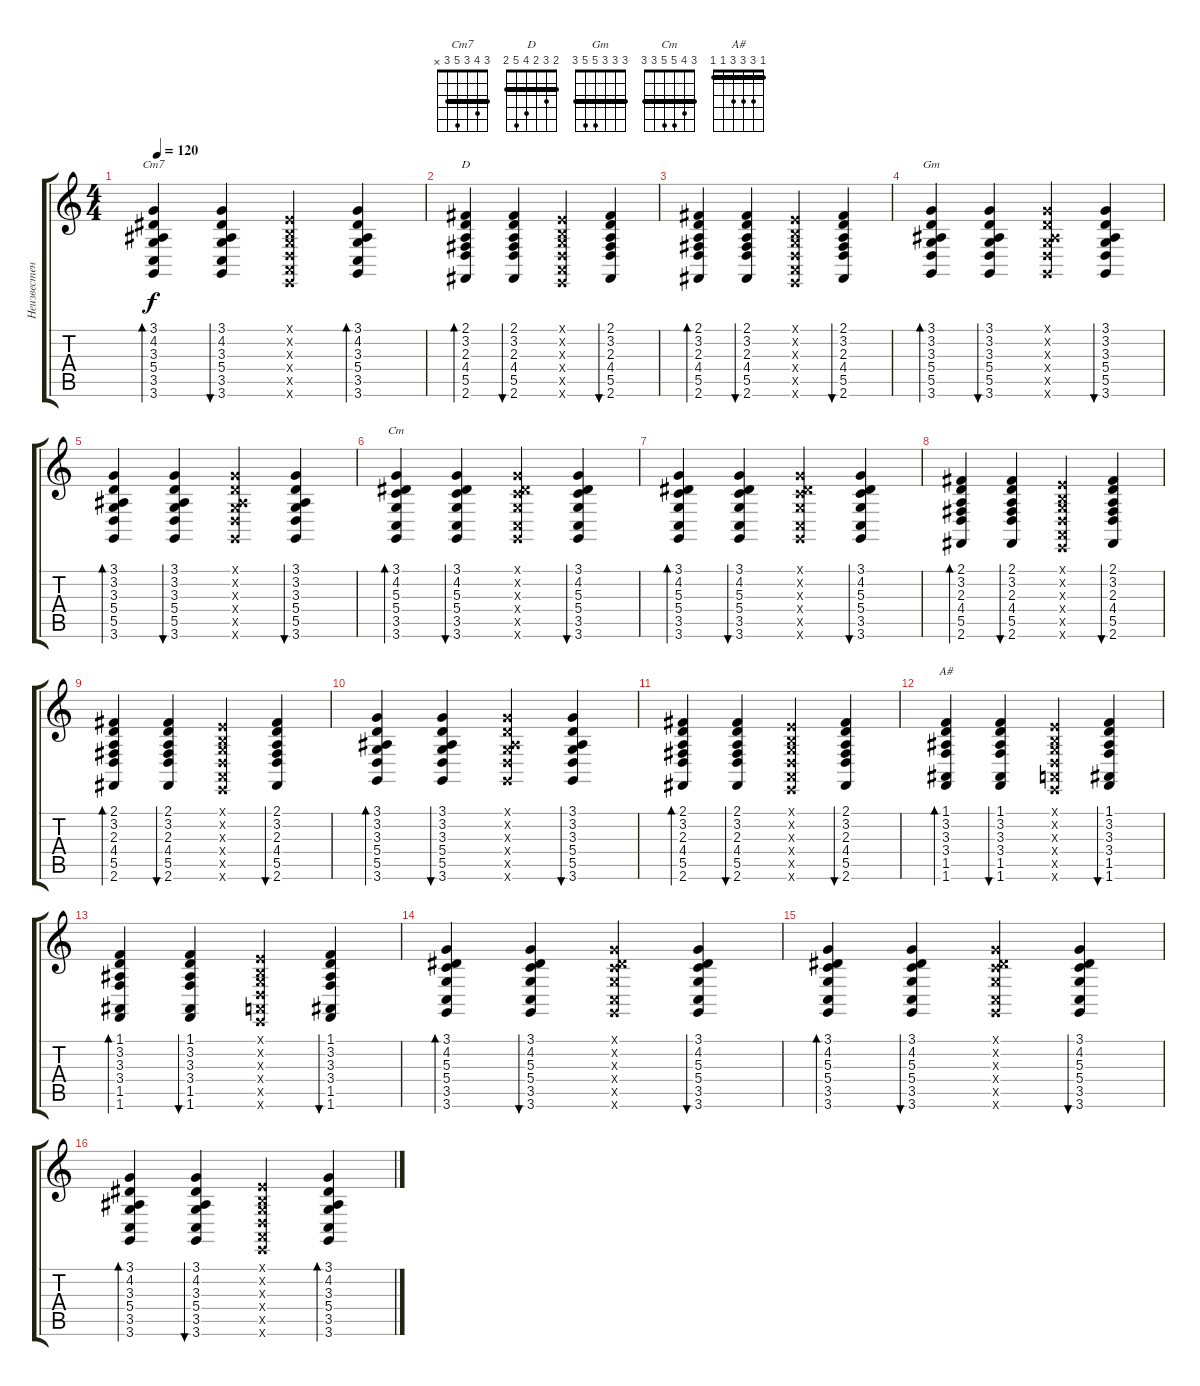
\track ("Неизвестен. Ищем" "Неизвестен") {instrument harpsichord}
\staff {score tabs}
\tuning (E4 B3 G3 D3 A2 E2) {hide}
\chord ("Cm7" 3 4 3 5 3 x) {barre 3}
\chord ("D" 2 3 2 4 5 2) {barre 2}
\chord ("Gm" 3 3 3 5 5 3) {barre 3}
\chord ("Cm" 3 4 5 5 3 3) {barre 3}
\chord ("A#" 1 3 3 3 1 1) {barre 1}
\ts (4 4)
\tempo 120
\clef g2
\ks c
(3.1 4.2 3.3 5.4 3.5 3.6).4{bd 60 ch "Cm7" dy f} (3.1 4.2 3.3 5.4 3.5 3.6).4{bu 60} (0.1{x} 0.2{x} 0.3{x} 0.4{x} 0.5{x} 0.6{x}).4 (3.1 4.2 3.3 5.4 3.5 3.6).4{bd 60} |
(2.1 3.2 2.3 4.4 5.5 2.6).4{bd 60 ch "D"} (2.1 3.2 2.3 4.4 5.5 2.6).4{bu 60} (0.1{x} 0.2{x} 0.3{x} 0.4{x} 0.5{x} 0.6{x}).4 (2.1 3.2 2.3 4.4 5.5 2.6).4{bu 60} |
(2.1 3.2 2.3 4.4 5.5 2.6).4{bd 60} (2.1 3.2 2.3 4.4 5.5 2.6).4{bu 60} (0.1{x} 0.2{x} 0.3{x} 0.4{x} 0.5{x} 0.6{x}).4 (2.1 3.2 2.3 4.4 5.5 2.6).4{bu 60} |
(3.1 3.2 3.3 5.4 5.5 3.6).4{bd 60 ch "Gm"} (3.1 3.2 3.3 5.4 5.5 3.6).4{bu 60} (3.1{x} 3.2{x} 3.3{x} 5.4{x} 5.5{x} 3.6{x}).4 (3.1 3.2 3.3 5.4 5.5 3.6).4{bu 60} |
(3.1 3.2 3.3 5.4 5.5 3.6).4{bd 60} (3.1 3.2 3.3 5.4 5.5 3.6).4{bu 60} (3.1{x} 3.2{x} 3.3{x} 5.4{x} 5.5{x} 3.6{x}).4 (3.1 3.2 3.3 5.4 5.5 3.6).4{bu 60} |
(3.1 4.2 5.3 5.4 3.5 3.6).4{bd 60 ch "Cm"} (3.1 4.2 5.3 5.4 3.5 3.6).4{bu 60} (3.1{x} 4.2{x} 5.3{x} 5.4{x} 3.5{x} 3.6{x}).4 (3.1 4.2 5.3 5.4 3.5 3.6).4{bu 60} |
(3.1 4.2 5.3 5.4 3.5 3.6).4{bd 60} (3.1 4.2 5.3 5.4 3.5 3.6).4{bu 60} (3.1{x} 4.2{x} 5.3{x} 5.4{x} 3.5{x} 3.6{x}).4 (3.1 4.2 5.3 5.4 3.5 3.6).4{bu 60} |
(2.1 3.2 2.3 4.4 5.5 2.6).4{bd 60} (2.1 3.2 2.3 4.4 5.5 2.6).4{bu 60} (0.1{x} 0.2{x} 0.3{x} 0.4{x} 0.5{x} 0.6{x}).4 (2.1 3.2 2.3 4.4 5.5 2.6).4{bu 60} |
(2.1 3.2 2.3 4.4 5.5 2.6).4{bd 60} (2.1 3.2 2.3 4.4 5.5 2.6).4{bu 60} (0.1{x} 0.2{x} 0.3{x} 0.4{x} 0.5{x} 0.6{x}).4 (2.1 3.2 2.3 4.4 5.5 2.6).4{bu 60} |
(3.1 3.2 3.3 5.4 5.5 3.6).4{bd 60} (3.1 3.2 3.3 5.4 5.5 3.6).4{bu 60} (3.1{x} 3.2{x} 3.3{x} 5.4{x} 5.5{x} 3.6{x}).4 (3.1 3.2 3.3 5.4 5.5 3.6).4{bu 60} |
(2.1 3.2 2.3 4.4 5.5 2.6).4{bd 60} (2.1 3.2 2.3 4.4 5.5 2.6).4{bu 60} (0.1{x} 0.2{x} 0.3{x} 0.4{x} 0.5{x} 0.6{x}).4 (2.1 3.2 2.3 4.4 5.5 2.6).4{bu 60} |
(1.1 3.2 3.3 3.4 1.5 1.6).4{bd 60 ch "A#"} (1.1 3.2 3.3 3.4 1.5 1.6).4{bu 60} (0.1{x} 0.2{x} 0.3{x} 0.4{x} 0.5{x} 0.6{x}).4 (1.1 3.2 3.3 3.4 1.5 1.6).4{bu 60} |
(1.1 3.2 3.3 3.4 1.5 1.6).4{bd 60} (1.1 3.2 3.3 3.4 1.5 1.6).4{bu 60} (0.1{x} 0.2{x} 0.3{x} 0.4{x} 0.5{x} 0.6{x}).4 (1.1 3.2 3.3 3.4 1.5 1.6).4{bu 60} |
(3.1 4.2 5.3 5.4 3.5 3.6).4{bd 60} (3.1 4.2 5.3 5.4 3.5 3.6).4{bu 60} (3.1{x} 4.2{x} 5.3{x} 5.4{x} 3.5{x} 3.6{x}).4 (3.1 4.2 5.3 5.4 3.5 3.6).4{bu 60} |
(3.1 4.2 5.3 5.4 3.5 3.6).4{bd 60} (3.1 4.2 5.3 5.4 3.5 3.6).4{bu 60} (3.1{x} 4.2{x} 5.3{x} 5.4{x} 3.5{x} 3.6{x}).4 (3.1 4.2 5.3 5.4 3.5 3.6).4{bu 60} |
(3.1 4.2 3.3 5.4 3.5 3.6).4{bd 60} (3.1 4.2 3.3 5.4 3.5 3.6).4{bu 60} (0.1{x} 0.2{x} 0.3{x} 0.4{x} 0.5{x} 0.6{x}).4 (3.1 4.2 3.3 5.4 3.5 3.6).4{bd 60}
